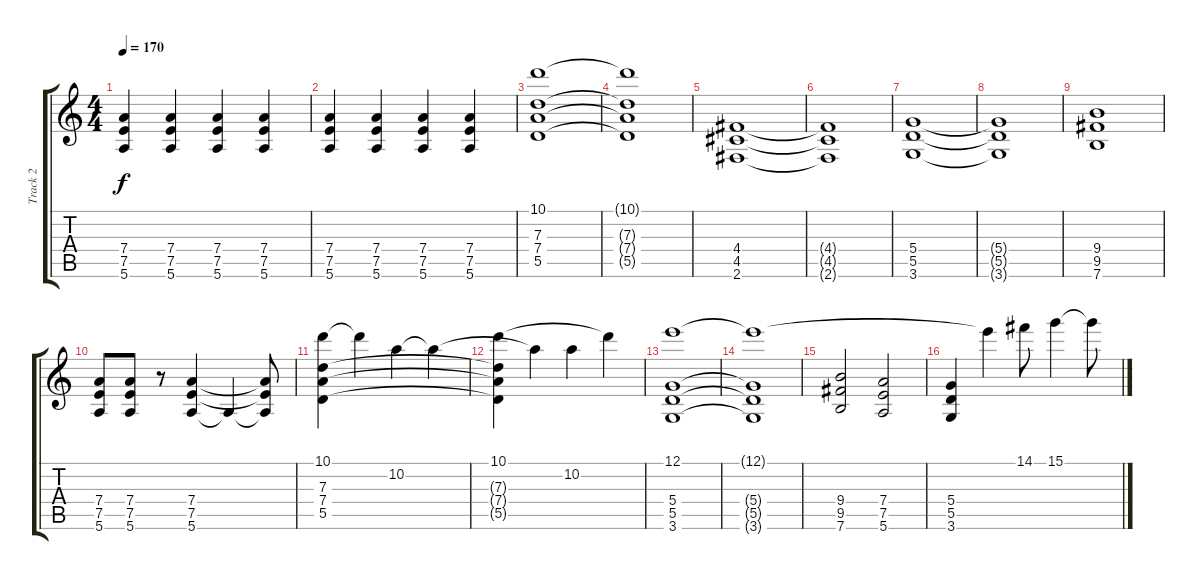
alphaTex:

\track ("Track 2" "Track 2") {instrument distortionguitar}
\staff {score tabs}
\tuning (E4 B3 G3 D3 A2 E2) {hide}
\ts (4 4)
\tempo 170
\clef g2
\ks c
(7.4 7.5 5.6).4{dy f} (7.4 7.5 5.6).4 (7.4 7.5 5.6).4 (7.4 7.5 5.6).4 |
(7.4 7.5 5.6).4 (7.4 7.5 5.6).4 (7.4 7.5 5.6).4 (7.4 7.5 5.6).4 |
(10.1 7.3 7.4 5.5).1 |
(10.1{t} 7.3{t} 7.4{t} 5.5{t}).1 |
(4.4 4.5 2.6).1 |
(4.4{t} 4.5{t} 2.6{t}).1 |
(5.4 5.5 3.6).1 |
(5.4{t} 5.5{t} 3.6{t}).1 |
(9.4 9.5 7.6).1 |
(7.4 7.5 5.6).8 (7.4 7.5 5.6).8 r.8 (7.4 7.5 5.6).4 5.6{t}.4 (7.4{t} 7.5{t} 5.6{t}).8 |
(10.1 7.3 7.4 5.5).4 10.1{t}.4 10.2.4 10.2{t}.4 |
(10.1 7.3{t} 7.4{t} 5.5{t}).4 10.2{t}.4 10.2.4 10.1{t}.4 |
(12.1 5.4 5.5 3.6).1 |
(12.1{t} 5.4{t} 5.5{t} 3.6{t}).1 |
(9.4 9.5 7.6).2 (7.4 7.5 5.6).2 |
(5.4 5.5 3.6).4 12.1{t}.4 14.1.8 15.1.4 15.1{t}.8
